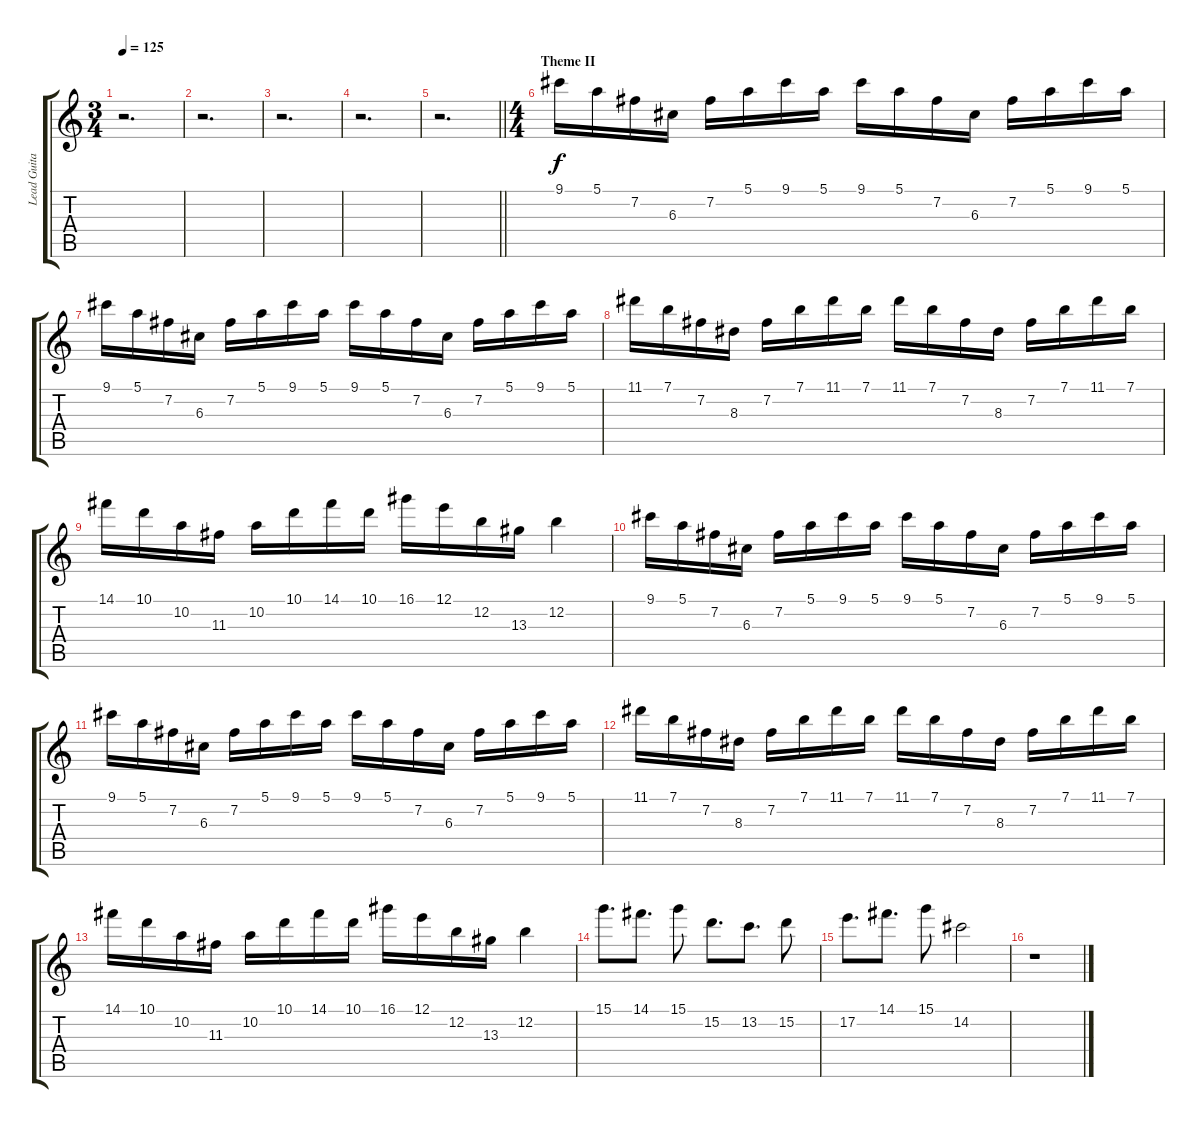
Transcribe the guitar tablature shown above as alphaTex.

\track ("Lead Guitar II" "Lead Guita") {instrument overdrivenguitar}
\staff {score tabs}
\tuning (E4 B3 G3 D3 A2 E2) {hide}
\ts (3 4)
\tempo 125
\clef g2
\ks c
r.2{d dy f} |
r.2{d} |
r.2{d} |
r.2{d} |
\barLineRight lightlight
r.2{d} |
\ts (4 4)
\section ("" "Theme II")
9.1.16 5.1.16 7.2.16 6.3.16 7.2.16 5.1.16 9.1.16 5.1.16 9.1.16 5.1.16 7.2.16 6.3.16 7.2.16 5.1.16 9.1.16 5.1.16 |
9.1.16 5.1.16 7.2.16 6.3.16 7.2.16 5.1.16 9.1.16 5.1.16 9.1.16 5.1.16 7.2.16 6.3.16 7.2.16 5.1.16 9.1.16 5.1.16 |
11.1.16 7.1.16 7.2.16 8.3.16 7.2.16 7.1.16 11.1.16 7.1.16 11.1.16 7.1.16 7.2.16 8.3.16 7.2.16 7.1.16 11.1.16 7.1.16 |
14.1.16 10.1.16 10.2.16 11.3.16 10.2.16 10.1.16 14.1.16 10.1.16 16.1.16 12.1.16 12.2.16 13.3.16 12.2.4 |
9.1.16 5.1.16 7.2.16 6.3.16 7.2.16 5.1.16 9.1.16 5.1.16 9.1.16 5.1.16 7.2.16 6.3.16 7.2.16 5.1.16 9.1.16 5.1.16 |
9.1.16 5.1.16 7.2.16 6.3.16 7.2.16 5.1.16 9.1.16 5.1.16 9.1.16 5.1.16 7.2.16 6.3.16 7.2.16 5.1.16 9.1.16 5.1.16 |
11.1.16 7.1.16 7.2.16 8.3.16 7.2.16 7.1.16 11.1.16 7.1.16 11.1.16 7.1.16 7.2.16 8.3.16 7.2.16 7.1.16 11.1.16 7.1.16 |
14.1.16 10.1.16 10.2.16 11.3.16 10.2.16 10.1.16 14.1.16 10.1.16 16.1.16 12.1.16 12.2.16 13.3.16 12.2.4 |
15.1.8{d} 14.1.8{d} 15.1.8 15.2.8{d} 13.2.8{d} 15.2.8 |
17.2.8{d} 14.1.8{d} 15.1.8 14.2.2 |
r.1
